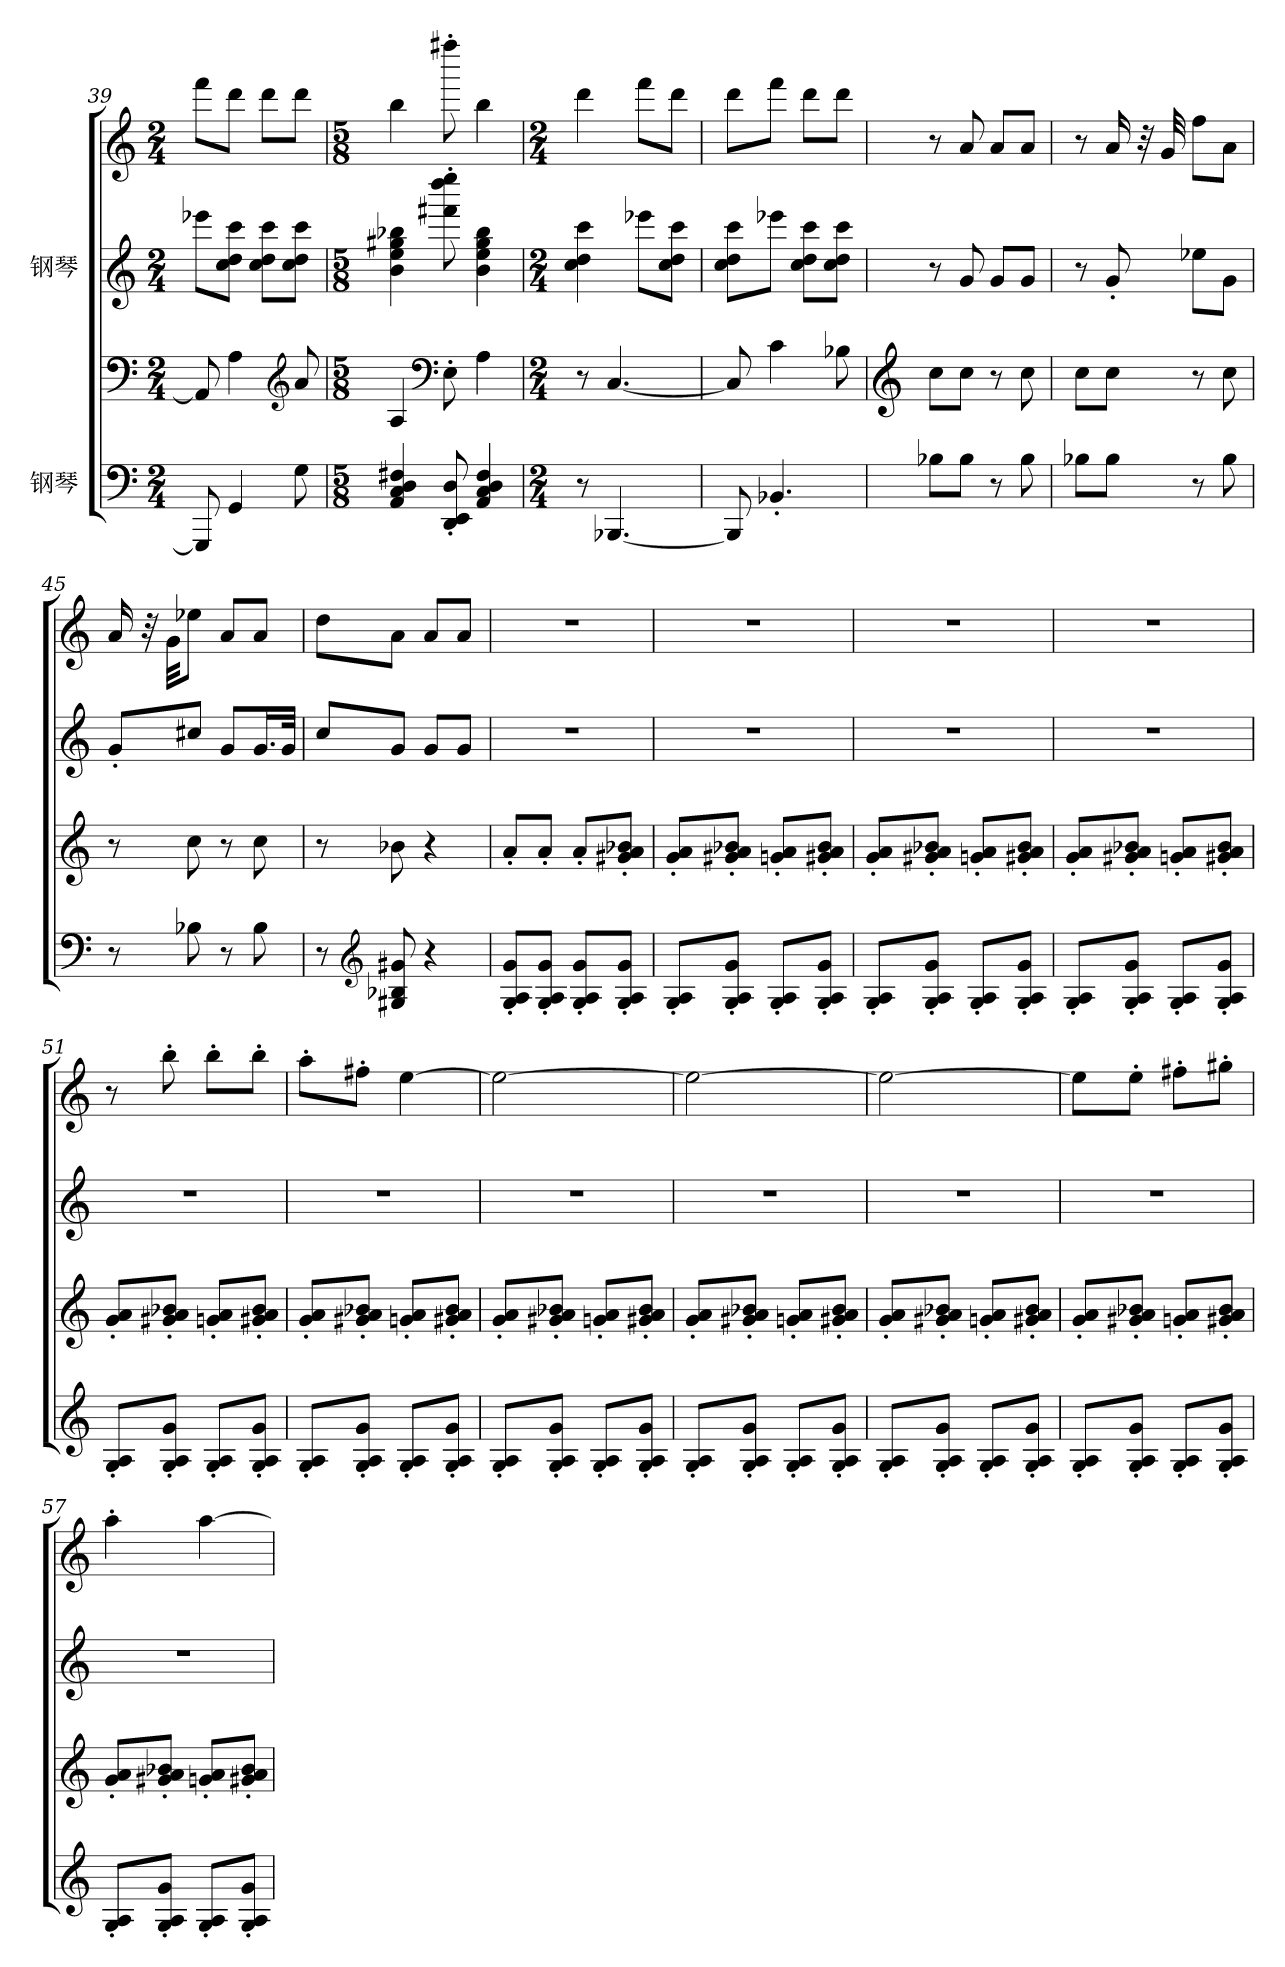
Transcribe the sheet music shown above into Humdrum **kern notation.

**kern	**kern	**kern	**kern
*part2	*part2	*part1	*part1
*staff4	*staff3	*staff2	*staff1
*I"钢琴	*	*I"钢琴	*
*clefF4	*clefF4	*clefG2	*clefG2
*k[]	*k[]	*k[]	*k[]
*M2/4	*M2/4	*M2/4	*M2/4
=39	=39	=39	=39
8GGG/]	8AA/]	8eee-X\L	8fff\L
4GG/	4A\	8cc\ 8dd\ 8ccc\J	8ddd\J
.	.	8cc\ 8dd\ 8ccc\L	8ddd\L
*	*clefG2	*	*
8G\	8a/	8cc\ 8dd\ 8ccc\J	8ddd\J
=40	=40	=40	=40
*M5/8	*M5/8	*M5/8	*M5/8
4AA/ 4C/ 4D/ 4F#X/	4A/	4b\ 4ee\ 4gg#X\ 4bb-X\	4bb\
*	*clefF4	*	*
8DD/' 8EE/' 8D/'	8E'\	8fff#X\' 8dddd\' 8eeee\'	8ffff#X'\
4AA/ 4C/ 4D/ 4F#/	4A\	4b\ 4ee\ 4gg#\ 4bb-\	4bb\
!!LO:LB:g=z
=41	=41	=41	=41
*M2/4	*M2/4	*M2/4	*M2/4
8r	8r	4cc\ 4dd\ 4ccc\	4ddd\
[4.BBB-X/	[4.C/	.	.
.	.	8eee-X\L	8fff\L
.	.	8cc\ 8dd\ 8ccc\J	8ddd\J
=42	=42	=42	=42
8BBB-/]	8C/]	8cc\ 8dd\ 8ccc\L	8ddd\L
4.BB-X'/	4c\	8eee-X\J	8fff\J
.	.	8cc\ 8dd\ 8ccc\L	8ddd\L
.	8B-X\	8cc\ 8dd\ 8ccc\J	8ddd\J
=43	=43	=43	=43
*	*clefG2	*	*
8B-X\L	8cc\L	8r	8r
8B-\J	8cc\J	8g/	8a/
8r	8r	8g/L	8a/L
8B-\	8cc\	8g/J	8a/J
=44	=44	=44	=44
8B-X\L	8cc\L	8r	8r
8B-\J	8cc\J	8g'/	16a/
.	.	.	32r
.	.	.	32g/
8r	8r	8ee-X\L	8ff\L
8B-\	8cc\	8g\J	8a\J
=45	=45	=45	=45
8r	8r	8g'/L	16a/
.	.	.	32r
.	.	.	32g\KKL
8B-X\	8cc\	8cc#X/J	8ee-X\J
8r	8r	8g/L	8a/L
8B-\	8cc\	16.g/L	8a/J
.	.	32g/JJk	.
!!LO:PB:g=z
=46	=46	=46	=46
8r	8r	8cc/L	8dd\L
*clefG2	*	*	*
8G#X/ 8B-X/ 8g#X/	8b-X\	8g/J	8a\J
4r	4r	8g/L	8a/L
.	.	8g/J	8a/J
=47	=47	=47	=47
8G/' 8A/' 8g/'L	8a'/L	2r	2r
8G/' 8A/' 8g/'J	8a'/J	.	.
8G/' 8A/' 8g/'L	8a'/L	.	.
8G/' 8A/' 8g/'J	8g#X/' 8a/' 8b-X/'J	.	.
=48	=48	=48	=48
8G/' 8A/'L	8g/' 8a/'L	2r	2r
8G/' 8A/' 8g/'J	8g#X/' 8a/' 8b-X/'J	.	.
8G/' 8A/'L	8gn/' 8a/'L	.	.
8G/' 8A/' 8g/'J	8g#X/' 8a/' 8b-/'J	.	.
=49	=49	=49	=49
8G/' 8A/'L	8g/' 8a/'L	2r	2r
8G/' 8A/' 8g/'J	8g#X/' 8a/' 8b-X/'J	.	.
8G/' 8A/'L	8gn/' 8a/'L	.	.
8G/' 8A/' 8g/'J	8g#X/' 8a/' 8b-/'J	.	.
!!LO:LB:g=z
=50	=50	=50	=50
8G/' 8A/'L	8g/' 8a/'L	2r	2r
8G/' 8A/' 8g/'J	8g#X/' 8a/' 8b-X/'J	.	.
8G/' 8A/'L	8gn/' 8a/'L	.	.
8G/' 8A/' 8g/'J	8g#X/' 8a/' 8b-/'J	.	.
=51	=51	=51	=51
8G/' 8A/'L	8g/' 8a/'L	2r	8r
8G/' 8A/' 8g/'J	8g#X/' 8a/' 8b-X/'J	.	8bb'\
8G/' 8A/'L	8gn/' 8a/'L	.	8bb'\L
8G/' 8A/' 8g/'J	8g#X/' 8a/' 8b-/'J	.	8bb'\J
=52	=52	=52	=52
8G/' 8A/'L	8g/' 8a/'L	2r	8aa'\L
8G/' 8A/' 8g/'J	8g#X/' 8a/' 8b-X/'J	.	8ff#X'\J
8G/' 8A/'L	8gn/' 8a/'L	.	[4ee\
8G/' 8A/' 8g/'J	8g#X/' 8a/' 8b-/'J	.	.
=53	=53	=53	=53
8G/' 8A/'L	8g/' 8a/'L	2r	2ee\_
8G/' 8A/' 8g/'J	8g#X/' 8a/' 8b-X/'J	.	.
8G/' 8A/'L	8gn/' 8a/'L	.	.
8G/' 8A/' 8g/'J	8g#X/' 8a/' 8b-/'J	.	.
!!LO:LB:g=z
=54	=54	=54	=54
8G/' 8A/'L	8g/' 8a/'L	2r	2ee\_
8G/' 8A/' 8g/'J	8g#X/' 8a/' 8b-X/'J	.	.
8G/' 8A/'L	8gn/' 8a/'L	.	.
8G/' 8A/' 8g/'J	8g#X/' 8a/' 8b-/'J	.	.
=55	=55	=55	=55
8G/' 8A/'L	8g/' 8a/'L	2r	2ee\_
8G/' 8A/' 8g/'J	8g#X/' 8a/' 8b-X/'J	.	.
8G/' 8A/'L	8gn/' 8a/'L	.	.
8G/' 8A/' 8g/'J	8g#X/' 8a/' 8b-/'J	.	.
=56	=56	=56	=56
8G/' 8A/'L	8g/' 8a/'L	2r	8ee\L]
8G/' 8A/' 8g/'J	8g#X/' 8a/' 8b-X/'J	.	8ee'\J
8G/' 8A/'L	8gn/' 8a/'L	.	8ff#X'\L
8G/' 8A/' 8g/'J	8g#X/' 8a/' 8b-/'J	.	8gg#X'\J
=57	=57	=57	=57
8G/' 8A/'L	8g/' 8a/'L	2r	4aa'\
8G/' 8A/' 8g/'J	8g#X/' 8a/' 8b-X/'J	.	.
8G/' 8A/'L	8gn/' 8a/'L	.	[4aa\
8G/' 8A/' 8g/'J	8g#X/' 8a/' 8b-/'J	.	.
=	=	=	=
*-	*-	*-	*-
